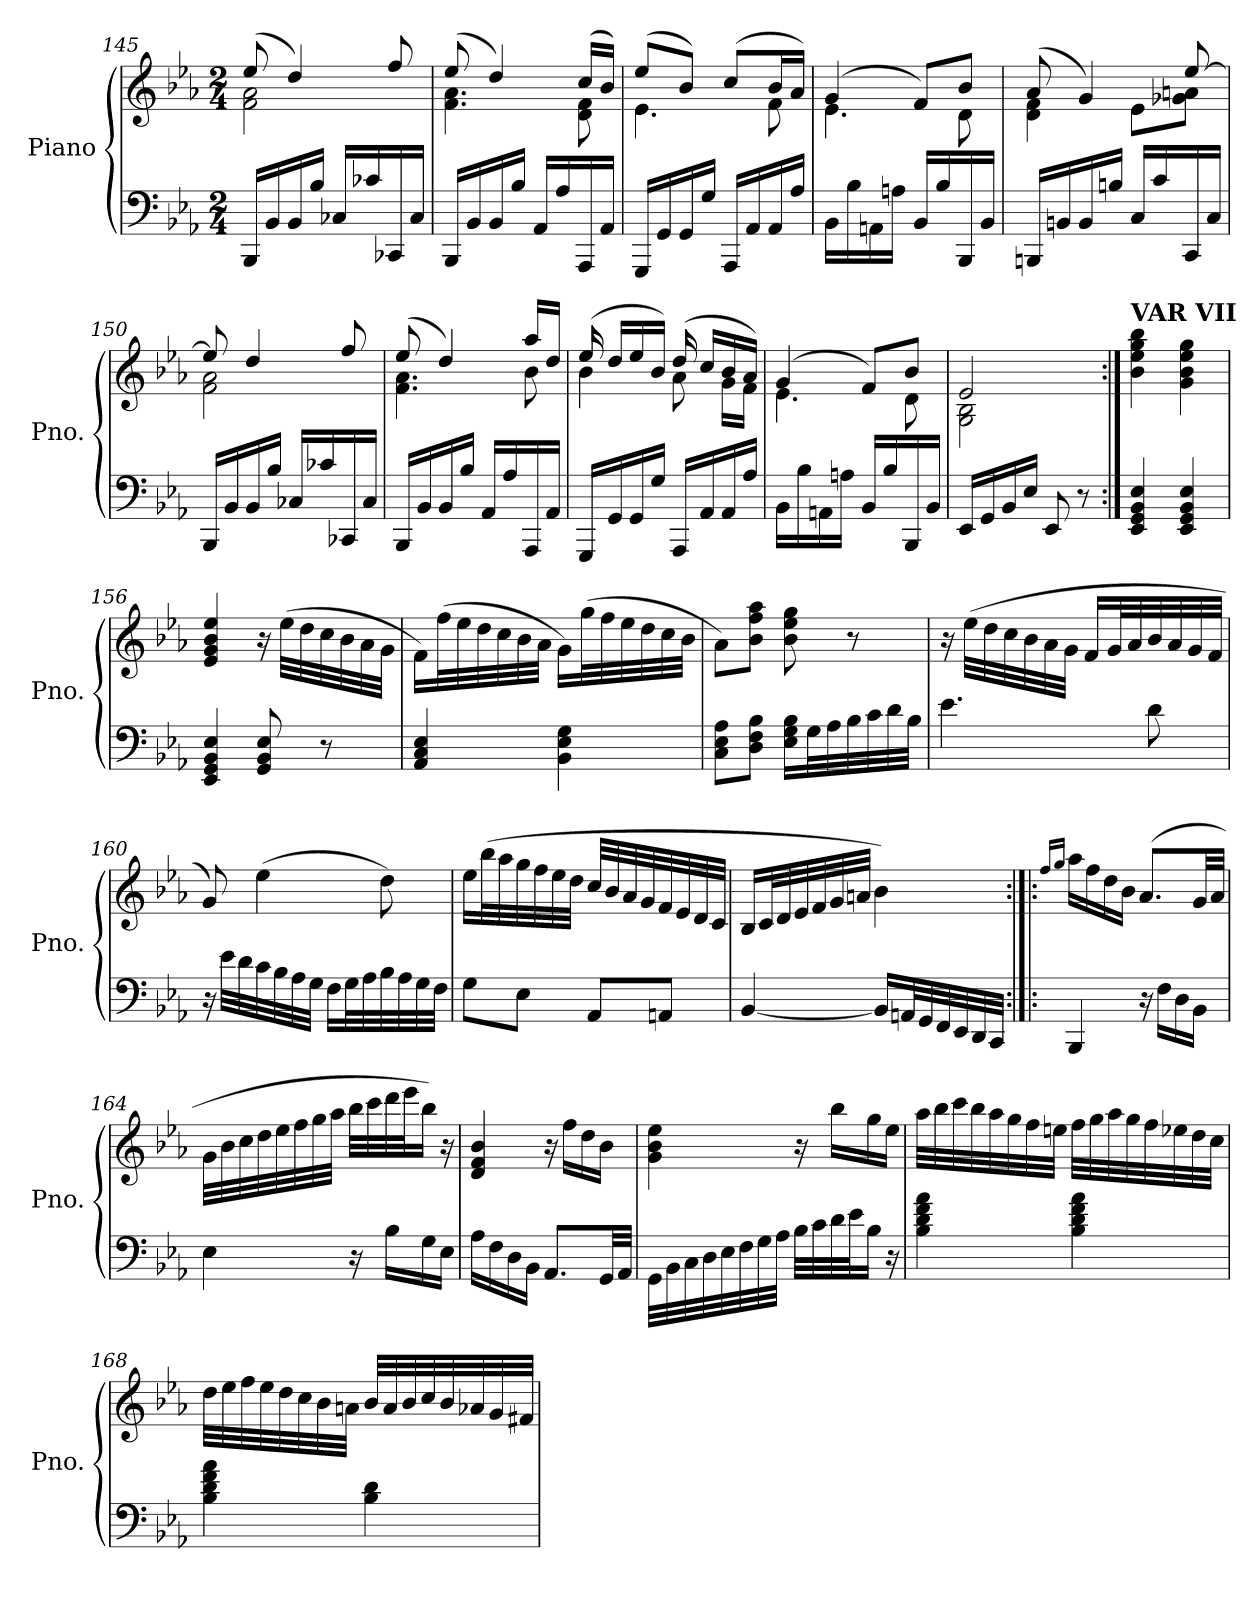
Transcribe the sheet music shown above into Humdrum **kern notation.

**kern	**kern
*part1	*part1
*staff2	*staff1
*I"Piano	*
*I'Pno.	*
!!LO:LB:g=z
*clefF4	*clefG2
*k[b-e-a-]	*k[b-e-a-]
*E-:	*E-:
*M2/4	*M2/4
=145	=145
*	*^
16BBB-/LL	(>8ee-/	2f\ 2a-\
16BB-/	.	.
16BB-/	4dd/)	.
16B-/JJ	.	.
16C-X/LL	.	.
16c-X/	.	.
16CC-X/	8ff/	.
16C-/JJ	.	.
=146	=146	=146
16BBB-/LL	(>8ee-/	4.f\ 4.a-\
16BB-/	.	.
16BB-/	4dd/)	.
16B-/JJ	.	.
16AA-/LL	.	.
16A-/	.	.
16AAA-/	(>16cc/LL	8d\ 8f\
16AA-/JJ	16b-/JJ)	.
=147	=147	=147
16GGG/LL	(>8ee-/L	4.e-\
16GG/	.	.
16GG/	8b-/J)	.
16G/JJ	.	.
16AAA-/LL	(>8cc/L	.
16AA-/	.	.
16AA-/	16b-/L	8f\
16A-/JJ	16a-/JJ)	.
=148	=148	=148
16BB-\LL	(>4g/	4.e-\
16B-\	.	.
16AAn\	.	.
16An\JJ	.	.
16BB-/LL	8f/L)	.
16B-/	.	.
16BBB-/	8b-/J	8d\
16BB-/JJ	.	.
=149	=149	=149
16BBBn/LL	(>8a-/	4d\ 4f\
16BBn/	.	.
16BB/	4g/)	.
16Bn/JJ	.	.
16C/LL	.	8e-\L
16c/	.	.
16CC/	[8ee-/	8g-X\ 8an\J
16C/JJ	.	.
!!LO:LB:g=z	!!
=150	=150	=150
16BBB-/LL	8ee-/]	2f\ 2a-\
16BB-/	.	.
16BB-/	4dd/	.
16B-/JJ	.	.
16C-X/LL	.	.
16c-X/	.	.
16CC-X/	8ff/	.
16C-/JJ	.	.
=151	=151	=151
16BBB-/LL	(>8ee-/	4.f\ 4.a-\
16BB-/	.	.
16BB-/	4dd/)	.
16B-/JJ	.	.
16AA-/LL	.	.
16A-/	.	.
16AAA-/	16aa-/LL	8b-\
16AA-/JJ	16dd/JJ	.
=152	=152	=152
16GGG/LL	(>16ee-/	4b-\
16GG/	16dd/LL	.
16GG/	16ee-/	.
16G/JJ	16b-/JJ)	.
16AAA-/LL	(>16dd/	8a-\
16AA-/	16cc/LL	.
16AA-/	16b-/	16g\LL
16A-/JJ	16a-/JJ)	16f\JJ
=153	=153	=153
16BB-\LL	(>4g/	4.e-\
16B-\	.	.
16AAn\	.	.
16An\JJ	.	.
16BB-/LL	8f/L)	.
16B-/	.	.
16BBB-/	8b-/J	8d\
16BB-/JJ	.	.
=154	=154	=154
16EE-/LL	2e-/	2G\ 2B-\
16GG/	.	.
16BB-/	.	.
16E-/JJ	.	.
8EE-/	.	.
8r	.	.
*	*v	*v
=155:|!	=155:|!
!	!LO:TX:a:B:t=VAR VII
4EE-/ 4GG/ 4BB-/ 4E-/	4b-\ 4ee-\ 4gg\ 4bb-\
4EE-/ 4GG/ 4BB-/ 4E-/	4g\ 4b-\ 4ee-\ 4gg\
!!LO:PB:g=z
=156	=156
4EE-/ 4GG/ 4BB-/ 4E-/	4e-/ 4g/ 4b-/ 4ee-/
8GG/ 8BB-/ 8E-/	16r
.	(>32ee-\LLL
.	32dd\
8r	32cc\
.	32b-\
.	32a-\
.	32g\JJJ
=157	=157
4AA-/ 4C/ 4E-/	16f\LL)
.	(>32ff\L
.	32ee-\
.	32dd\
.	32cc\
.	32b-\
.	32a-\JJJ
4BB-\ 4E-\ 4G\	16g\LL)
.	(>32gg\L
.	32ff\
.	32ee-\
.	32dd\
.	32cc\
.	32b-\JJJ
=158	=158
8C\ 8E-\ 8A-\L	8a-\L)
8D\ 8F\ 8B-\J	8b-\ 8ff\ 8aa-\J
16E-\ 16G\ 16B-\LL	8b-\ 8ee-\ 8gg\
32G\L	.
32A-\	.
32B-\	8r
32c\	.
32d\	.
32B-\JJJ	.
=159	=159
4.e-\	16r
.	(>32ee-\LLL
.	32dd\
.	32cc\
.	32b-\
.	32a-\
.	32g\JJJ
.	16f/LL
.	32g/L
.	32a-/
8d\	32b-/
.	32a-/
.	32g/
.	32f/JJJ
!!LO:LB:g=z
=160	=160
16r	8g/)
32e-\LLL	.
32d\	.
32c\	(>4ee-\
32B-\	.
32A-\	.
32G\JJJ	.
16F\LL	.
32G\L	.
32A-\	.
32B-\	8dd\)
32A-\	.
32G\	.
32F\JJJ	.
=161	=161
8G\L	16ee-\LL
.	(>32bb-\L
.	32aa-\
8E-\J	32gg\
.	32ff\
.	32ee-\
.	32dd\JJJ
8AA-/L	32cc/LLL
.	32b-/
.	32a-/
.	32g/
8AAn/J	32f/
.	32e-/
.	32d/
.	32c/JJJ
=162	=162
[4BB-/	16B-/LL
.	32c/L
.	32d/
.	32e-/
.	32f/
.	32g/
.	32an/JJJ
16BB-/LL]	4b-\)
32AAn/L	.
32GG/	.
32FF/	.
32EE-/	.
32DD/	.
32CC/JJJ	.
!!LO:LB:g=z
=163:|!|:	=163:|!|:
.	16qff/LL
.	16qgg/JJ
4BBB-/	16aa-\LL
.	16ff\
.	16dd\
.	16b-\JJ
16r	(>8.a-/L
16F\LL	.
16D\	.
16BB-\JJ	32g/LL
.	32a-/JJJ
=164	=164
4E-\	32g\LLL
.	32b-\
.	32cc\
.	32dd\
.	32ee-\
.	32ff\
.	32gg\
.	32aa-\JJJ
16r	32bb-\LLL
.	32ccc\
16B-\LL	32ddd\
.	32eee-\J
16G\	16bb-\JJ)
16E-\JJ	16r
=165	=165
16A-\LL	4d/ 4f/ 4b-/
16F\	.
16D\	.
16BB-\JJ	.
8.AA-/L	16r
.	16ff\LL
.	16dd\
32GG/LL	16b-\JJ
32AA-/JJJ	.
!!LO:LB:g=z
=166	=166
32GG\LLL	4g\ 4b-\ 4ee-\
32BB-\	.
32C\	.
32D\	.
32E-\	.
32F\	.
32G\	.
32A-\JJJ	.
32B-\LLL	16r
32c\	.
32d\	16bb-\LL
32e-\J	.
16B-\JJ	16gg\
16r	16ee-\JJ
=167	=167
4B-\ 4d\ 4f\ 4a-\	32aa-\LLL
.	32bb-\
.	32ccc\
.	32bb-\
.	32aa-\
.	32gg\
.	32ff\
.	32een\JJJ
4B-\ 4d\ 4f\ 4a-\	32ff\LLL
.	32gg\
.	32aa-\
.	32gg\
.	32ff\
.	32ee-X\
.	32dd\
.	32cc\JJJ
!!LO:LB:g=z
=168	=168
4B-\ 4d\ 4f\ 4a-\	32dd\LLL
.	32ee-\
.	32ff\
.	32ee-\
.	32dd\
.	32cc\
.	32b-\
.	32an\JJJ
4B-\ 4d\	32b-/LLL
.	32a/
.	32b-/
.	32cc/
.	32b-/
.	32a-X/
.	32g/
.	32f#X/JJJ
=	=
*-	*-
